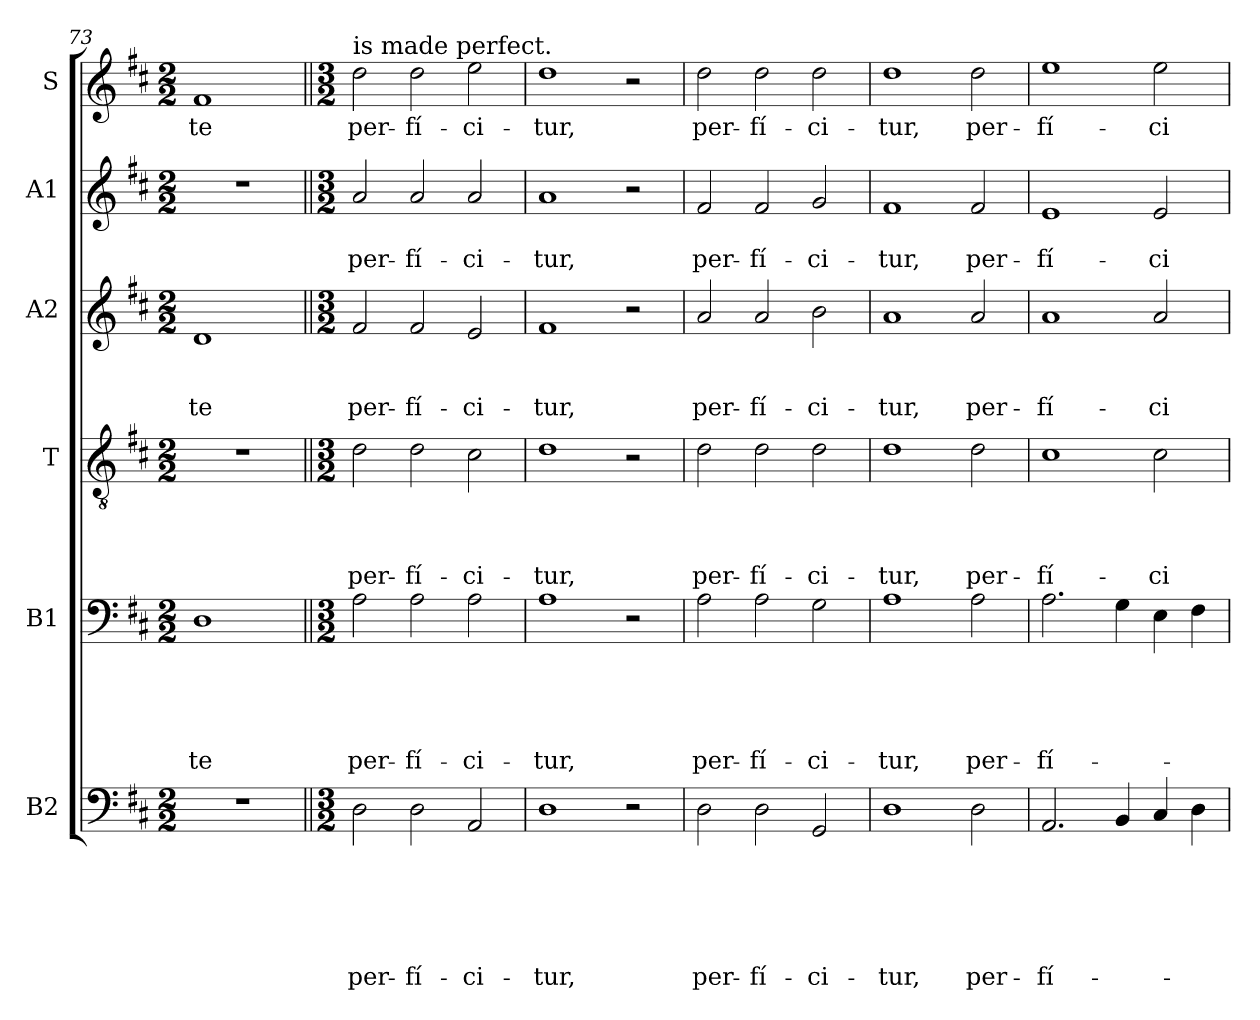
**kern	**text	**text	**text	**text	**text	**text	**kern	**text	**text	**text	**text	**text	**kern	**text	**text	**text	**text	**kern	**text	**text	**text	**kern	**text	**text	**kern	**text
*part6	*part6	*part6	*part6	*part6	*part6	*part6	*part5	*part5	*part5	*part5	*part5	*part5	*part4	*part4	*part4	*part4	*part4	*part3	*part3	*part3	*part3	*part2	*part2	*part2	*part1	*part1
*staff6	*staff6	*staff6	*staff6	*staff6	*staff6	*staff6	*staff5	*staff5	*staff5	*staff5	*staff5	*staff5	*staff4	*staff4	*staff4	*staff4	*staff4	*staff3	*staff3	*staff3	*staff3	*staff2	*staff2	*staff2	*staff1	*staff1
*I"B2	*	*	*	*	*	*	*I"B1	*	*	*	*	*	*I"T	*	*	*	*	*I"A2	*	*	*	*I"A1	*	*	*I"S	*
!!LO:PB:g=z
*clefF4	*	*	*	*	*	*	*clefF4	*	*	*	*	*	*clefGv2	*	*	*	*	*clefG2	*	*	*	*clefG2	*	*	*clefG2	*
*k[f#c#]	*	*	*	*	*	*	*k[f#c#]	*	*	*	*	*	*k[f#c#]	*	*	*	*	*k[f#c#]	*	*	*	*k[f#c#]	*	*	*k[f#c#]	*
*D:	*	*	*	*	*	*	*D:	*	*	*	*	*	*D:	*	*	*	*	*D:	*	*	*	*D:	*	*	*D:	*
*M2/2	*	*	*	*	*	*	*M2/2	*	*	*	*	*	*M2/2	*	*	*	*	*M2/2	*	*	*	*M2/2	*	*	*M2/2	*
=73	=73	=73	=73	=73	=73	=73	=73	=73	=73	=73	=73	=73	=73	=73	=73	=73	=73	=73	=73	=73	=73	=73	=73	=73	=73	=73
!	!	!	!	!	!	!	!	!	!	!	!	!LO:LY:b	!	!	!	!	!	!	!	!	!LO:LY:b	!	!	!	!	!LO:LY:b
1r	.	.	.	.	.	.	1D	.	.	.	.	-te	1r	.	.	.	.	1d	.	.	-te	1r	.	.	1f#	-te
=74||	=74||	=74||	=74||	=74||	=74||	=74||	=74||	=74||	=74||	=74||	=74||	=74||	=74||	=74||	=74||	=74||	=74||	=74||	=74||	=74||	=74||	=74||	=74||	=74||	=74||	=74||
*M3/2	*	*	*	*	*	*	*M3/2	*	*	*	*	*	*M3/2	*	*	*	*	*M3/2	*	*	*	*M3/2	*	*	*M3/2	*
*Xtuplet	*	*	*	*	*	*	*	*	*	*	*	*	*	*	*	*	*	*	*	*	*	*	*	*	*	*
!	!	!	!	!	!	!LO:LY:b	!	!	!	!	!	!	!	!	!	!	!	!	!	!	!	!	!	!	!	!
*	*	*	*	*	*	*	*Xtuplet	*	*	*	*	*	*	*	*	*	*	*	*	*	*	*	*	*	*	*
!	!	!	!	!	!	!	!	!	!	!	!	!LO:LY:b	!	!	!	!	!	!	!	!	!	!	!	!	!	!
*	*	*	*	*	*	*	*	*	*	*	*	*	*Xtuplet	*	*	*	*	*	*	*	*	*	*	*	*	*
!	!	!	!	!	!	!	!	!	!	!	!	!	!	!	!	!	!LO:LY:b	!	!	!	!	!	!	!	!	!
*	*	*	*	*	*	*	*	*	*	*	*	*	*	*	*	*	*	*Xtuplet	*	*	*	*	*	*	*	*
!	!	!	!	!	!	!	!	!	!	!	!	!	!	!	!	!	!	!	!	!	!LO:LY:b	!	!	!	!	!
*	*	*	*	*	*	*	*	*	*	*	*	*	*	*	*	*	*	*	*	*	*	*Xtuplet	*	*	*	*
!	!	!	!	!	!	!	!	!	!	!	!	!	!	!	!	!	!	!	!	!	!	!	!	!LO:LY:b	!	!
*	*	*	*	*	*	*	*	*	*	*	*	*	*	*	*	*	*	*	*	*	*	*	*	*	*Xtuplet	*
!	!	!	!	!	!	!	!	!	!	!	!	!	!	!	!	!	!	!	!	!	!	!	!	!	!LO:TX:a:t=is made perfect.	!
!	!	!	!	!	!	!	!	!	!	!	!	!	!	!	!	!	!	!	!	!	!	!	!	!	!	!LO:LY:b
3D\	.	.	.	.	.	per-	3A\	.	.	.	.	per-	3d\	.	.	.	per-	3f#/	.	.	per-	3a/	.	per-	3dd\	per-
!	!	!	!	!	!	!LO:LY:b	!	!	!	!	!	!LO:LY:b	!	!	!	!	!LO:LY:b	!	!	!	!LO:LY:b	!	!	!LO:LY:b	!	!LO:LY:b
3D\	.	.	.	.	.	-fí-	3A\	.	.	.	.	-fí-	3d\	.	.	.	-fí-	3f#/	.	.	-fí-	3a/	.	-fí-	3dd\	-fí-
!	!	!	!	!	!	!LO:LY:b	!	!	!	!	!	!LO:LY:b	!	!	!	!	!LO:LY:b	!	!	!	!LO:LY:b	!	!	!LO:LY:b	!	!LO:LY:b
3AA/	.	.	.	.	.	-ci-	3A\	.	.	.	.	-ci-	3c#\	.	.	.	-ci-	3e/	.	.	-ci-	3a/	.	-ci-	3ee\	-ci-
=75	=75	=75	=75	=75	=75	=75	=75	=75	=75	=75	=75	=75	=75	=75	=75	=75	=75	=75	=75	=75	=75	=75	=75	=75	=75	=75
!	!	!	!	!	!	!LO:LY:b	!	!	!	!	!	!LO:LY:b	!	!	!	!	!LO:LY:b	!	!	!	!LO:LY:b	!	!	!LO:LY:b	!	!LO:LY:b
3%2D	.	.	.	.	.	-tur,	3%2A	.	.	.	.	-tur,	3%2d	.	.	.	-tur,	3%2f#	.	.	-tur,	3%2a	.	-tur,	3%2dd	-tur,
3r	.	.	.	.	.	.	3r	.	.	.	.	.	3r	.	.	.	.	3r	.	.	.	3r	.	.	3r	.
=76	=76	=76	=76	=76	=76	=76	=76	=76	=76	=76	=76	=76	=76	=76	=76	=76	=76	=76	=76	=76	=76	=76	=76	=76	=76	=76
!	!	!	!	!	!	!LO:LY:b	!	!	!	!	!	!LO:LY:b	!	!	!	!	!LO:LY:b	!	!	!	!LO:LY:b	!	!	!LO:LY:b	!	!LO:LY:b
3D\	.	.	.	.	.	per-	3A\	.	.	.	.	per-	3d\	.	.	.	per-	3a/	.	.	per-	3f#/	.	per-	3dd\	per-
!	!	!	!	!	!	!LO:LY:b	!	!	!	!	!	!LO:LY:b	!	!	!	!	!LO:LY:b	!	!	!	!LO:LY:b	!	!	!LO:LY:b	!	!LO:LY:b
3D\	.	.	.	.	.	-fí-	3A\	.	.	.	.	-fí-	3d\	.	.	.	-fí-	3a/	.	.	-fí-	3f#/	.	-fí-	3dd\	-fí-
!	!	!	!	!	!	!LO:LY:b	!	!	!	!	!	!LO:LY:b	!	!	!	!	!LO:LY:b	!	!	!	!LO:LY:b	!	!	!LO:LY:b	!	!LO:LY:b
3GG/	.	.	.	.	.	-ci-	3G\	.	.	.	.	-ci-	3d\	.	.	.	-ci-	3b\	.	.	-ci-	3g/	.	-ci-	3dd\	-ci-
=77	=77	=77	=77	=77	=77	=77	=77	=77	=77	=77	=77	=77	=77	=77	=77	=77	=77	=77	=77	=77	=77	=77	=77	=77	=77	=77
!	!	!	!	!	!	!LO:LY:b	!	!	!	!	!	!LO:LY:b	!	!	!	!	!LO:LY:b	!	!	!	!LO:LY:b	!	!	!LO:LY:b	!	!LO:LY:b
3%2D	.	.	.	.	.	-tur,	3%2A	.	.	.	.	-tur,	3%2d	.	.	.	-tur,	3%2a	.	.	-tur,	3%2f#	.	-tur,	3%2dd	-tur,
!	!	!	!	!	!	!LO:LY:b	!	!	!	!	!	!LO:LY:b	!	!	!	!	!LO:LY:b	!	!	!	!LO:LY:b	!	!	!LO:LY:b	!	!LO:LY:b
3D\	.	.	.	.	.	per-	3A\	.	.	.	.	per-	3d\	.	.	.	per-	3a/	.	.	per-	3f#/	.	per-	3dd\	per-
=78	=78	=78	=78	=78	=78	=78	=78	=78	=78	=78	=78	=78	=78	=78	=78	=78	=78	=78	=78	=78	=78	=78	=78	=78	=78	=78
!	!	!	!	!	!	!LO:LY:b	!	!	!	!	!	!LO:LY:b	!	!	!	!	!LO:LY:b	!	!	!	!LO:LY:b	!	!	!LO:LY:b	!	!LO:LY:b
3.AA/	.	.	.	.	.	-fí-	3.A\	.	.	.	.	-fí-	3%2c#	.	.	.	-fí-	3%2a	.	.	-fí-	3%2e	.	-fí-	3%2ee	-fí-
6BB/	.	.	.	.	.	.	6G\	.	.	.	.	.	.	.	.	.	.	.	.	.	.	.	.	.	.	.
!	!	!	!	!	!	!	!	!	!	!	!	!	!	!	!	!	!LO:LY:b	!	!	!	!LO:LY:b	!	!	!LO:LY:b	!	!LO:LY:b
6C#/	.	.	.	.	.	.	6E\	.	.	.	.	.	3c#\	.	.	.	-ci-	3a/	.	.	-ci-	3e/	.	-ci-	3ee\	-ci-
6D\	.	.	.	.	.	.	6F#\	.	.	.	.	.	.	.	.	.	.	.	.	.	.	.	.	.	.	.
=	=	=	=	=	=	=	=	=	=	=	=	=	=	=	=	=	=	=	=	=	=	=	=	=	=	=
*-	*-	*-	*-	*-	*-	*-	*-	*-	*-	*-	*-	*-	*-	*-	*-	*-	*-	*-	*-	*-	*-	*-	*-	*-	*-	*-
